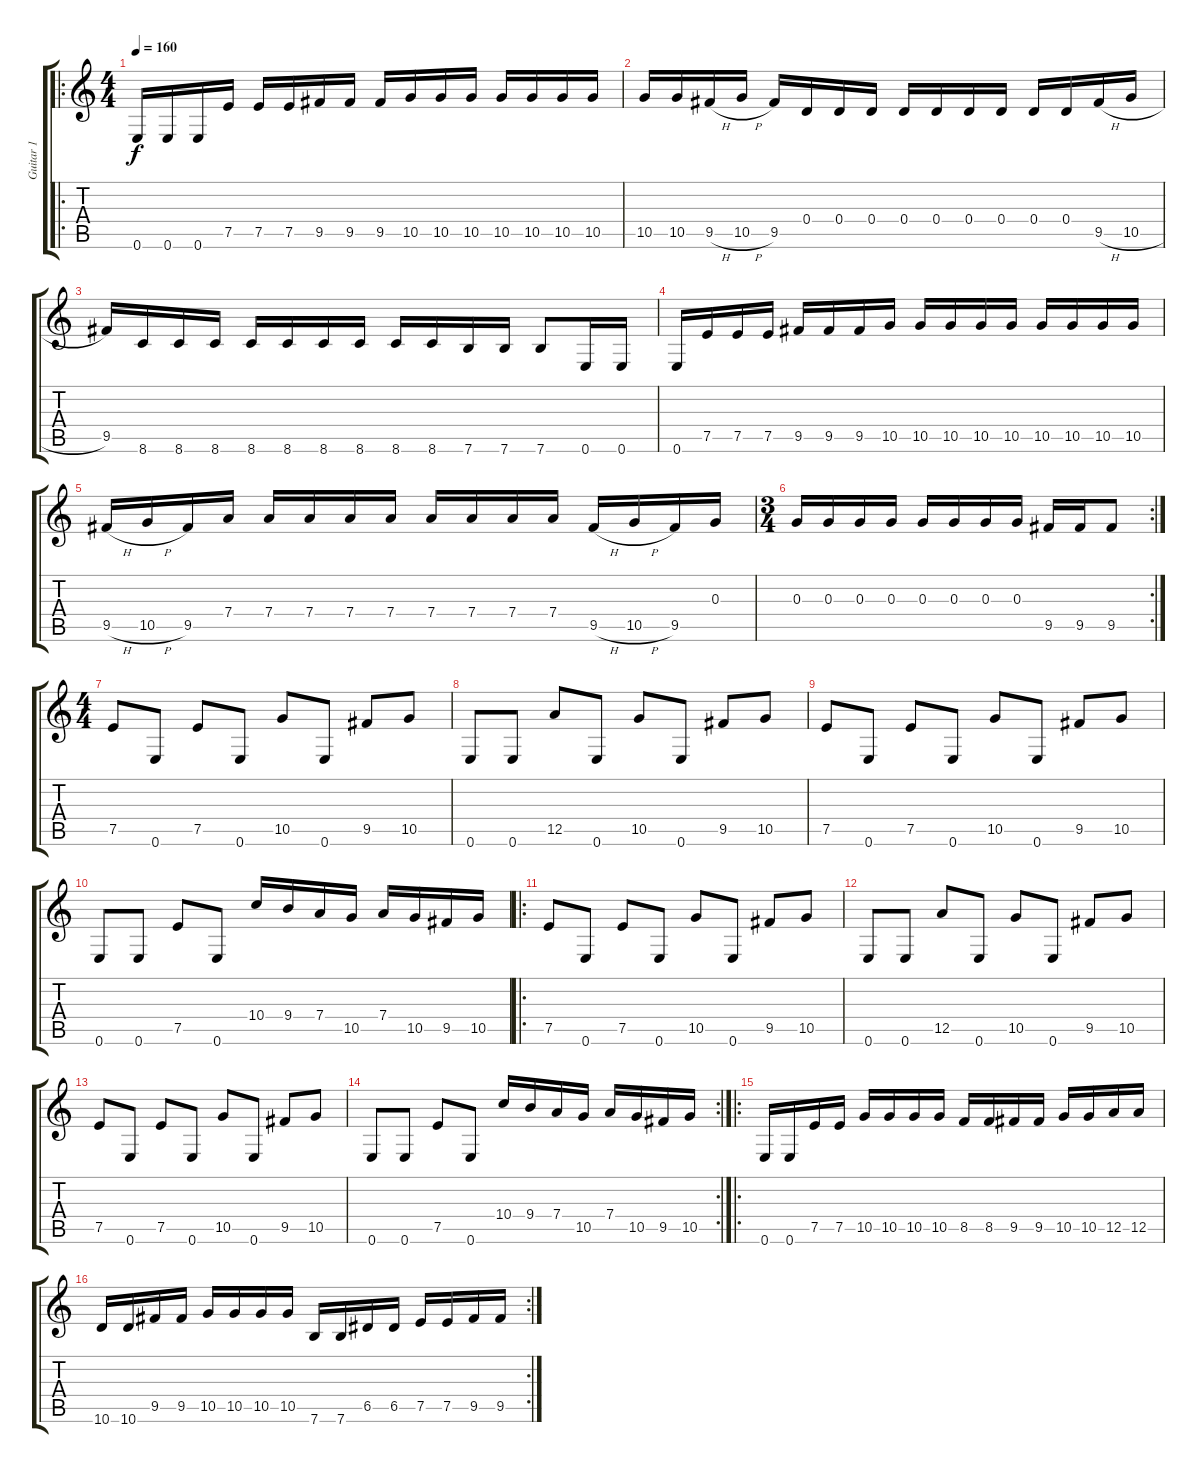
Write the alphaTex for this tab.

\track ("Guitar 1" "Guitar 1") {instrument distortionguitar}
\staff {score tabs}
\tuning (E4 B3 G3 D3 A2 E2) {hide}
\ro
\ts (4 4)
\tempo 160
\clef g2
\ks c
0.6.16{dy f} 0.6.16 0.6.16 7.5.16 7.5.16 7.5.16 9.5.16 9.5.16 9.5.16 10.5.16 10.5.16 10.5.16 10.5.16 10.5.16 10.5.16 10.5.16 |
10.5.16 10.5.16 9.5{h}.16 10.5{h}.16 9.5.16 0.4.16 0.4.16 0.4.16 0.4.16 0.4.16 0.4.16 0.4.16 0.4.16 0.4.16 9.5{h}.16 10.5{h}.16 |
9.5.16 8.6.16 8.6.16 8.6.16 8.6.16 8.6.16 8.6.16 8.6.16 8.6.16 8.6.16 7.6.16 7.6.16 7.6.8 0.6.16 0.6.16 |
0.6.16 7.5.16 7.5.16 7.5.16 9.5.16 9.5.16 9.5.16 10.5.16 10.5.16 10.5.16 10.5.16 10.5.16 10.5.16 10.5.16 10.5.16 10.5.16 |
9.5{h}.16 10.5{h}.16 9.5.16 7.4.16 7.4.16 7.4.16 7.4.16 7.4.16 7.4.16 7.4.16 7.4.16 7.4.16 9.5{h}.16 10.5{h}.16 9.5.16 0.3.16 |
\rc 2
\ts (3 4)
0.3.16 0.3.16 0.3.16 0.3.16 0.3.16 0.3.16 0.3.16 0.3.16 9.5.16 9.5.16 9.5.8 |
\ts (4 4)
7.5.8 0.6.8 7.5.8 0.6.8 10.5.8 0.6.8 9.5.8 10.5.8 |
0.6.8 0.6.8 12.5.8 0.6.8 10.5.8 0.6.8 9.5.8 10.5.8 |
7.5.8 0.6.8 7.5.8 0.6.8 10.5.8 0.6.8 9.5.8 10.5.8 |
0.6.8 0.6.8 7.5.8 0.6.8 10.4.16 9.4.16 7.4.16 10.5.16 7.4.16 10.5.16 9.5.16 10.5.16 |
\ro
7.5.8 0.6.8 7.5.8 0.6.8 10.5.8 0.6.8 9.5.8 10.5.8 |
0.6.8 0.6.8 12.5.8 0.6.8 10.5.8 0.6.8 9.5.8 10.5.8 |
7.5.8 0.6.8 7.5.8 0.6.8 10.5.8 0.6.8 9.5.8 10.5.8 |
\rc 2
0.6.8 0.6.8 7.5.8 0.6.8 10.4.16 9.4.16 7.4.16 10.5.16 7.4.16 10.5.16 9.5.16 10.5.16 |
\ro
0.6.16 0.6.16 7.5.16 7.5.16 10.5.16 10.5.16 10.5.16 10.5.16 8.5.16 8.5.16 9.5.16 9.5.16 10.5.16 10.5.16 12.5.16 12.5.16 |
\rc 2
10.6.16 10.6.16 9.5.16 9.5.16 10.5.16 10.5.16 10.5.16 10.5.16 7.6.16 7.6.16 6.5.16 6.5.16 7.5.16 7.5.16 9.5.16 9.5.16
